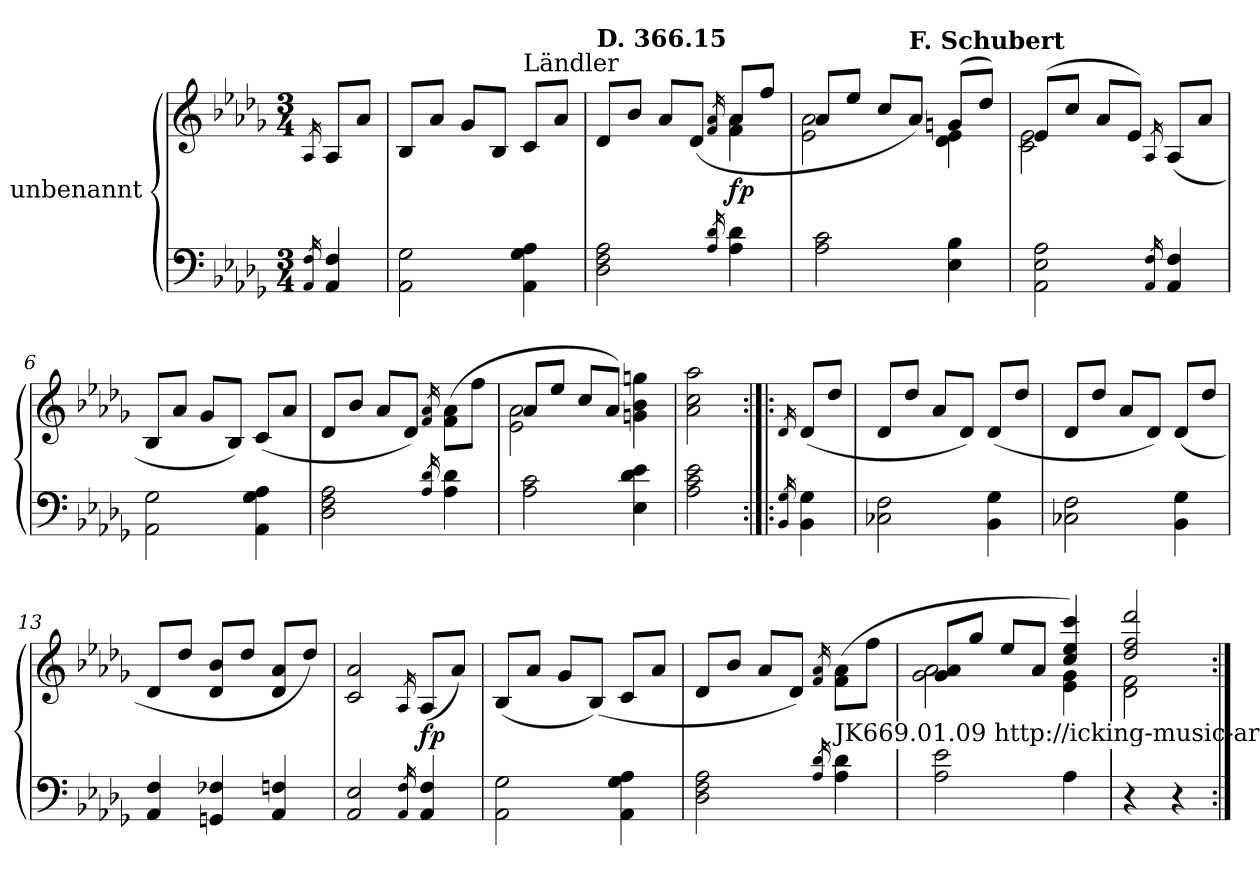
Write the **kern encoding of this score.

**kern	**kern	**dynam
*part1	*part1	*part1
*staff2	*staff1	*staff1/2
*I"unbenannt	*	*
*clefF4	*clefG2	*
*k[b-e-a-d-g-]	*k[b-e-a-d-g-]	*
*M3/4	*M3/4	*
=1	=1	=1
16qAA-/ 16qF/	16qA-/	.
4AA-/ 4F/	8A-/L	.
.	8a-/J	.
=2	=2	=2
2AA-\ 2G-\	8B-/L	.
.	8a-/J	.
.	8g-/L	.
.	8B-/J	.
!	!LO:TX:a:t=Ländler	!
4AA-\ 4G-\ 4A-\	8c/L	.
.	8a-/J	.
=3	=3	=3
*	*^	*
!	!LO:TX:a:B:t=D. 366.15	!	!
2D-\ 2F\ 2A-\	8d-/L	2ryy	.
.	8b-/J	.	.
.	8a-/L	.	.
.	(8d-/J	.	.
16qA-/ 16qd-/	16qf/ 16qa-/	.	.
!	!	!	!LO:DY:b
4A-\ 4d-\	8a-/L	4f\ 4a-\	fp
.	8ff/J	.	.
=4	=4	=4	=4
2A-\ 2c\	8a-/L	2e-\ 2a-\	.
.	8ee-/J	.	.
.	8cc/L	.	.
!	!LO:TX:a:B:t=F. Schubert	!	!
.	8a-/J)	.	.
4E-\ 4B-\	(8gn/L	4d-\ 4e-\	.
.	8dd-/J)	.	.
!!LO:LB:g=z	!!
=5	=5	=5	=5
2AA-\ 2E-\ 2A-\	(8e-/L	2c\ 2e-\	.
.	8cc/J	.	.
.	8a-/L	.	.
.	8e-/J)	.	.
16qAA-/ 16qF/	16qA-/	.	.
4AA-/ 4F/	(8A-/L	4ryy	.
.	8a-/J	.	.
*	*v	*v	*
=6	=6	=6
2AA-\ 2G-\	8B-/L	.
.	8a-/J	.
.	8g-/L	.
.	8B-/J)	.
4AA-\ 4G-\ 4A-\	(8c/L	.
.	8a-/J	.
=7	=7	=7
2D-\ 2F\ 2A-\	8d-/L	.
.	8b-/J	.
.	8a-/L	.
.	8d-/J)	.
16qA-/ 16qd-/	16qf/ 16qa-/	.
4A-\ 4d-\	(8f\ 8a-\L	.
.	8ff\J	.
=8	=8	=8
*	*^	*
2A-\ 2c\	8a-/L	2e-\ 2a-\	.
.	8ee-/J	.	.
.	8cc/L	.	.
.	8a-/J)	.	.
4E-\ 4d-\ 4e-\	4gn\ 4b-\ 4ggn\	4ryy	.
*	*v	*v	*
!!LO:LB:g=z
=9	=9	=9
2A-\ 2c\ 2e-\	2a-\ 2cc\ 2aa-\	.
!!LO:LB:g=z
=10:|!|:	=10:|!|:	=10:|!|:
16qBB-/ 16qG-/	16qd-/	.
4BB-\ 4G-\	(8d-/L	.
.	8dd-/J	.
=11	=11	=11
2C-X\ 2F\	8d-/L	.
.	8dd-/J	.
.	8a-/L	.
.	8d-/J)	.
4BB-\ 4G-\	(8d-/L	.
.	8dd-/J	.
=12	=12	=12
2C-X\ 2F\	8d-/L	.
.	8dd-/J	.
.	8a-/L	.
.	8d-/J)	.
4BB-\ 4G-\	(8d-/L	.
.	8dd-/J	.
=13	=13	=13
4AA-/ 4F/	8d-/L	.
.	8dd-/J	.
4GGn/ 4F-X/	8d-/ 8b-/L	.
.	8dd-/J	.
4AA-/ 4Fn/	8d-/ 8a-/L	.
.	8dd-/J)	.
!!LO:LB:g=z
=14	=14	=14
2AA-/ 2E-/	2c/ 2a-/	.
16qAA-/ 16qF/	16qA-/	.
!	!	!LO:DY:b
4AA-/ 4F/	(8A-/L	fp
.	8a-/J)	.
!!LO:PB:g=z
=15	=15	=15
2AA-\ 2G-\	(8B-/L	.
.	8a-/J	.
.	8g-/L	.
.	(8B-/J)	.
4AA-\ 4G-\ 4A-\	8c/L	.
.	8a-/J	.
=16	=16	=16
2D-\ 2F\ 2A-\	8d-/L	.
.	8b-/J	.
.	8a-/L	.
.	8d-/J)	.
16qA-/ 16qd-/	16qf/ 16qa-/	.
!LO:TX:a:t=JK669.01.09 http&colon;//icking-music-archive.org	!	!
4A-\ 4d-\	(8f\ 8a-\L	.
.	8ff\J	.
=17	=17	=17
*	*^	*
2A-\ 2e-\	8g-/ 8a-/L	2g-\ 2a-\	.
.	8gg-/J	.	.
.	8ee-/L	.	.
.	8a-/J	.	.
4A-\	4cc/ 4ee-/ 4ccc/)	4e-\ 4g-\	.
=18	=18	=18	=18
4r	2dd-/ 2ff/ 2ddd-/	2d-\ 2f\	.
4r	.	.	.
*	*v	*v	*
=:|!	=:|!	=:|!
*-	*-	*-
